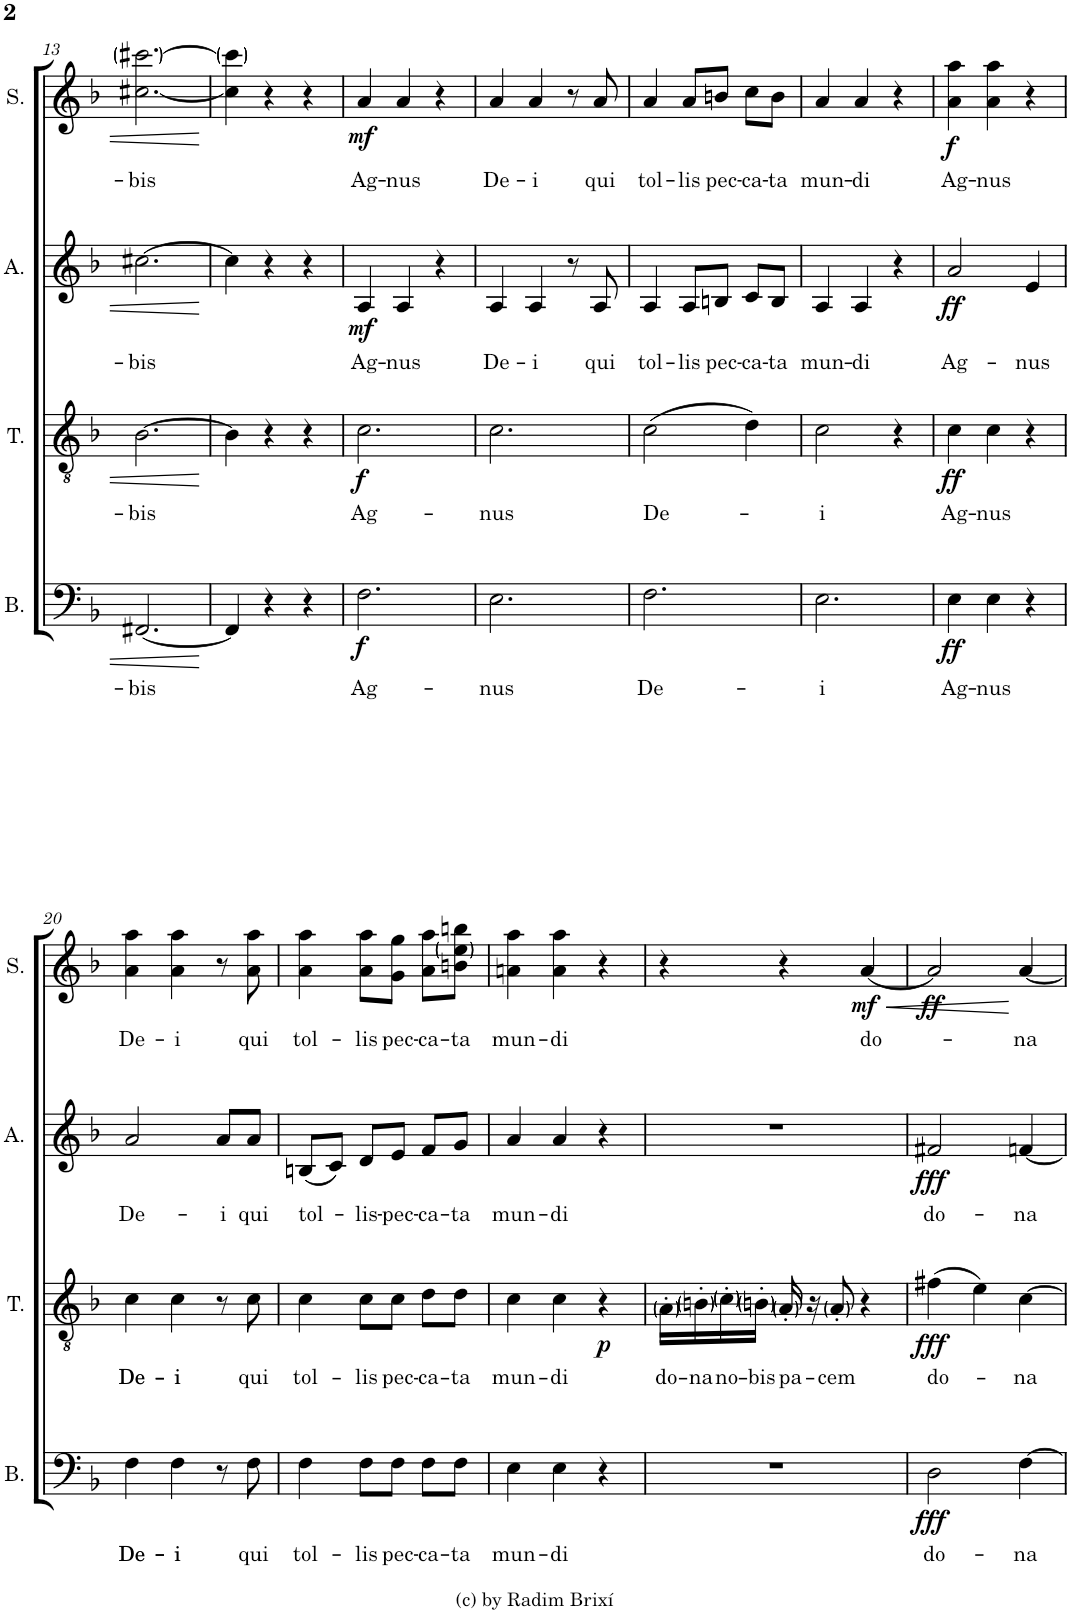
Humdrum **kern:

**kern	**text	**dynam	**kern	**text	**dynam	**kern	**text	**dynam	**kern	**text	**dynam
*part4	*part4	*part4	*part3	*part3	*part3	*part2	*part2	*part2	*part1	*part1	*part1
*staff4	*staff4	*staff4	*staff3	*staff3	*staff3	*staff2	*staff2	*staff2	*staff1	*staff1	*staff1
*I"Bass	*	*	*I"Tenor	*	*	*I"Alto	*	*	*I"Soprano	*	*
*I'B.	*	*	*I'T.	*	*	*I'A.	*	*	*I'S.	*	*
!!LO:PB:g=z
*clefF4	*	*	*clefGv2	*	*	*clefG2	*	*	*clefG2	*	*
*k[b-]	*	*	*k[b-]	*	*	*k[b-]	*	*	*k[b-]	*	*
*M3/4	*	*	*M3/4	*	*	*M3/4	*	*	*M3/4	*	*
=13	=13	=13	=13	=13	=13	=13	=13	=13	=13	=13	=13
!	!LO:LY:b	!	!	!LO:LY:b	!	!	!LO:LY:b	!	!	!LO:LY:b	!
[2.FF#X/	-bis	.	[2.B-\	-bis	.	[2.cc#X\	-bis	.	[2.cc#X\ [2.ccc#X\	-bis	.
=14	=14	=14	=14	=14	=14	=14	=14	=14	=14	=14	=14
4FF#/]	.	.	4B-\]	.	.	4cc#\]	.	.	4cc#\] 4ccc#\]	.	.
4r	.	.	4r	.	.	4r	.	.	4r	.	.
4r	.	.	4r	.	.	4r	.	.	4r	.	.
=15	=15	=15	=15	=15	=15	=15	=15	=15	=15	=15	=15
!	!LO:LY:b	!LO:DY:b	!	!LO:LY:b	!LO:DY:b	!	!LO:LY:b	!LO:DY:b	!	!LO:LY:b	!LO:DY:b
2.F\	Ag-	f	2.c\	Ag-	f	4A/	Ag-	mf	4a/	Ag-	mf
!	!	!	!	!	!	!	!LO:LY:b	!	!	!LO:LY:b	!
.	.	.	.	.	.	4A/	-nus	.	4a/	-nus	.
.	.	.	.	.	.	4r	.	.	4r	.	.
=16	=16	=16	=16	=16	=16	=16	=16	=16	=16	=16	=16
!	!LO:LY:b	!	!	!LO:LY:b	!	!	!LO:LY:b	!	!	!LO:LY:b	!
2.E\	-nus	.	2.c\	-nus	.	4A/	De-	.	4a/	De-	.
!	!	!	!	!	!	!	!LO:LY:b	!	!	!LO:LY:b	!
.	.	.	.	.	.	4A/	-i	.	4a/	-i	.
.	.	.	.	.	.	8r	.	.	8r	.	.
!	!	!	!	!	!	!	!LO:LY:b	!	!	!LO:LY:b	!
.	.	.	.	.	.	8A/	qui	.	8a/	qui	.
=17	=17	=17	=17	=17	=17	=17	=17	=17	=17	=17	=17
!	!LO:LY:b	!	!	!LO:LY:b	!	!	!LO:LY:b	!	!	!LO:LY:b	!
2.F\	De-	.	(2c\	De-	.	4A/	tol-	.	4a/	tol-	.
!	!	!	!	!	!	!	!LO:LY:b	!	!	!LO:LY:b	!
.	.	.	.	.	.	8A/L	-lis	.	8a/L	-lis	.
!	!	!	!	!	!	!	!LO:LY:b	!	!	!LO:LY:b	!
.	.	.	.	.	.	8Bn/J	pec-	.	8bn/J	pec-	.
!	!	!	!	!	!	!	!LO:LY:b	!	!	!LO:LY:b	!
.	.	.	4d\)	.	.	8c/L	-ca-	.	8cc\L	-ca-	.
!	!	!	!	!	!	!	!LO:LY:b	!	!	!LO:LY:b	!
.	.	.	.	.	.	8B/J	-ta	.	8b\J	-ta	.
=18	=18	=18	=18	=18	=18	=18	=18	=18	=18	=18	=18
!	!LO:LY:b	!	!	!LO:LY:b	!	!	!LO:LY:b	!	!	!LO:LY:b	!
2.E\	-i	.	2c\	-i	.	4A/	mun-	.	4a/	mun-	.
!	!	!	!	!	!	!	!LO:LY:b	!	!	!LO:LY:b	!
.	.	.	.	.	.	4A/	-di	.	4a/	-di	.
.	.	.	4r	.	.	4r	.	.	4r	.	.
=19	=19	=19	=19	=19	=19	=19	=19	=19	=19	=19	=19
!	!LO:LY:b	!LO:DY:b	!	!LO:LY:b	!LO:DY:b	!	!LO:LY:b	!LO:DY:b	!	!LO:LY:b	!LO:DY:b
4E\	Ag-	ff	4c\	Ag-	ff	2a/	Ag-	ff	4a\ 4aa\	Ag-	f
!	!LO:LY:b	!	!	!LO:LY:b	!	!	!	!	!	!LO:LY:b	!
4E\	-nus	.	4c\	-nus	.	.	.	.	4a\ 4aa\	-nus	.
!	!	!	!	!	!	!	!LO:LY:b	!	!	!	!
4r	.	.	4r	.	.	4e/	-nus	.	4r	.	.
!!LO:LB:g=z
=20	=20	=20	=20	=20	=20	=20	=20	=20	=20	=20	=20
!	!LO:LY:b	!	!	!LO:LY:b	!	!	!LO:LY:b	!	!	!LO:LY:b	!
4F\	De-	.	4c\	De-	.	2a/	De-	.	4a\ 4aa\	De-	.
!	!LO:LY:b	!	!	!LO:LY:b	!	!	!	!	!	!LO:LY:b	!
4F\	-i	.	4c\	-i	.	.	.	.	4a\ 4aa\	-i	.
!	!	!	!	!	!	!	!LO:LY:b	!	!	!	!
8r	.	.	8r	.	.	8a/L	-i	.	8r	.	.
!	!LO:LY:b	!	!	!LO:LY:b	!	!	!LO:LY:b	!	!	!LO:LY:b	!
8F\	qui	.	8c\	qui	.	8a/J	qui	.	8a\ 8aa\	qui	.
=21	=21	=21	=21	=21	=21	=21	=21	=21	=21	=21	=21
!	!LO:LY:b	!	!	!LO:LY:b	!	!	!LO:LY:b	!	!	!LO:LY:b	!
4F\	tol-	.	4c\	tol-	.	(8Bn/L	tol-	.	4a\ 4aa\	tol-	.
.	.	.	.	.	.	8c/J)	.	.	.	.	.
!	!LO:LY:b	!	!	!LO:LY:b	!	!	!LO:LY:b	!	!	!LO:LY:b	!
8F\L	-lis	.	8c\L	-lis	.	8d/L	-lis-	.	8a\ 8aa\L	-lis	.
!	!LO:LY:b	!	!	!LO:LY:b	!	!	!LO:LY:b	!	!	!LO:LY:b	!
8F\J	pec-	.	8c\J	pec-	.	8e/J	-pec-	.	8g\ 8gg\J	pec-	.
!	!LO:LY:b	!	!	!LO:LY:b	!	!	!LO:LY:b	!	!	!LO:LY:b	!
8F\L	-ca-	.	8d\L	-ca-	.	8f/L	-ca-	.	8a\ 8aa\L	-ca-	.
!	!LO:LY:b	!	!	!LO:LY:b	!	!	!LO:LY:b	!	!	!LO:LY:b	!
8F\J	-ta	.	8d\J	-ta	.	8g/J	-ta	.	8bn\ 8ee\ 8bbn\J	-ta	.
=22	=22	=22	=22	=22	=22	=22	=22	=22	=22	=22	=22
!	!LO:LY:b	!	!	!LO:LY:b	!	!	!LO:LY:b	!	!	!LO:LY:b	!
4E\	mun-	.	4c\	mun-	.	4a/	mun-	.	4an\ 4aa\	mun-	.
!	!LO:LY:b	!	!	!LO:LY:b	!	!	!LO:LY:b	!	!	!LO:LY:b	!
4E\	-di	.	4c\	-di	.	4a/	-di	.	4a\ 4aa\	-di	.
!	!	!	!	!	!LO:DY:b	!	!	!	!	!	!
4r	.	.	4r	.	p	4r	.	.	4r	.	.
=23	=23	=23	=23	=23	=23	=23	=23	=23	=23	=23	=23
!	!	!	!	!LO:LY:b	!	!	!	!	!	!	!
2.r	.	.	16A'\LL	do-	.	2.r	.	.	4r	.	.
!	!	!	!	!LO:LY:b	!	!	!	!	!	!	!
.	.	.	16Bn'\	-na	.	.	.	.	.	.	.
!	!	!	!	!LO:LY:b	!	!	!	!	!	!	!
.	.	.	16c'\	no-	.	.	.	.	.	.	.
!	!	!	!	!LO:LY:b	!	!	!	!	!	!	!
.	.	.	16Bn'\JJ	-bis	.	.	.	.	.	.	.
!	!	!	!	!LO:LY:b	!	!	!	!	!	!	!
.	.	.	16A'/	pa-	.	.	.	.	4r	.	.
.	.	.	16r	.	.	.	.	.	.	.	.
!	!	!	!	!LO:LY:b	!	!	!	!	!	!	!
.	.	.	8A'/	-cem	.	.	.	.	.	.	.
!	!	!	!	!	!	!	!	!	!	!LO:LY:b	!LO:HP:b
!	!	!	!	!	!	!	!	!	!	!	!LO:DY:n=1:b
.	.	.	4r	.	.	.	.	.	[4a/	do-	< mf
=24	=24	=24	=24	=24	=24	=24	=24	=24	=24	=24	=24
!	!LO:LY:b	!LO:DY:b	!	!LO:LY:b	!LO:DY:b	!	!LO:LY:b	!LO:DY:b	!	!	!LO:DY:b
2D\	do-	fff	(4f#X\	do-	fff	2f#X/	do-	fff	2a/]	.	ff
.	.	.	4e\)	.	.	.	.	.	.	.	.
!	!LO:LY:b	!	!	!LO:LY:b	!	!	!LO:LY:b	!	!	!LO:LY:b	!
[4F\	-na	.	[4c\	-na	.	[4fn/	-na	.	[4a/	-na	[
=	=	=	=	=	=	=	=	=	=	=	=
*-	*-	*-	*-	*-	*-	*-	*-	*-	*-	*-	*-
